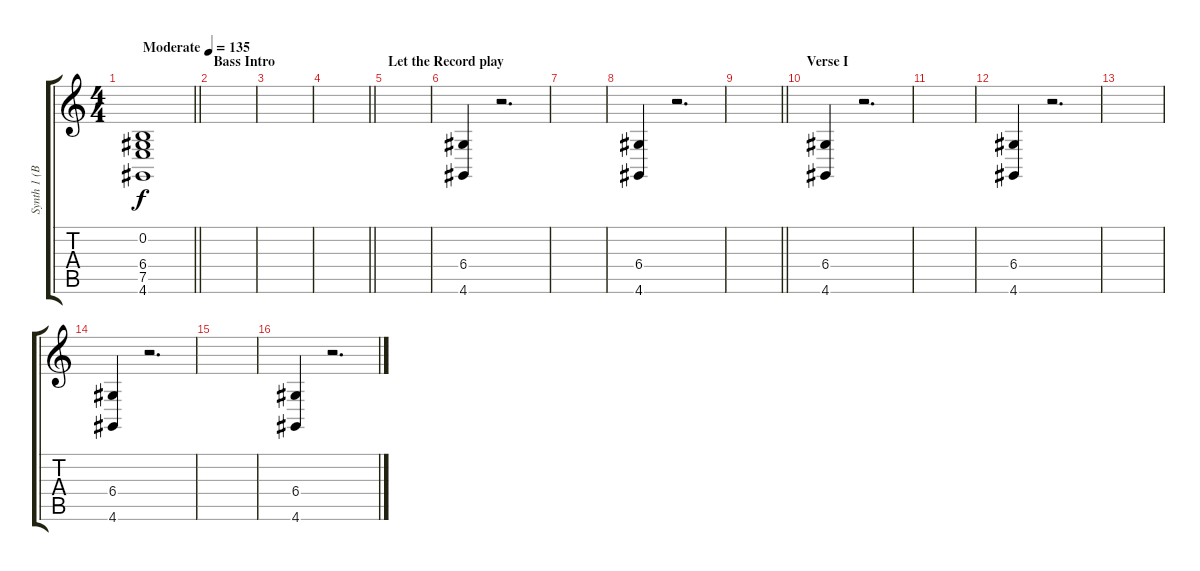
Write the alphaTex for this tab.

\track ("Synth 1 (Billy Martin)" "Synth 1 (B") {instrument lead2sawtooth}
\staff {score tabs}
\tuning (E4 B3 G3 D3 A2 E2) {hide}
\ts (4 4)
\tempo (135 "Moderate")
\clef g2
\barLineRight lightlight
\ks c
(0.2 6.4 7.5 4.6).1{dy f volume 5 balance 8 instrument reversecymbal} |
\section ("" "Bass Intro")
|
|
\barLineRight lightlight
|
\section ("" "Let the Record play")
|
(6.4 4.6).4{volume 14 balance 8 instrument lead2sawtooth} r.2{d} |
|
(6.4 4.6).4 r.2{d} |
\barLineRight lightlight
|
\section ("" "Verse I")
(6.4 4.6).4 r.2{d} |
|
(6.4 4.6).4 r.2{d} |
|
(6.4 4.6).4 r.2{d} |
|
(6.4 4.6).4 r.2{d}
